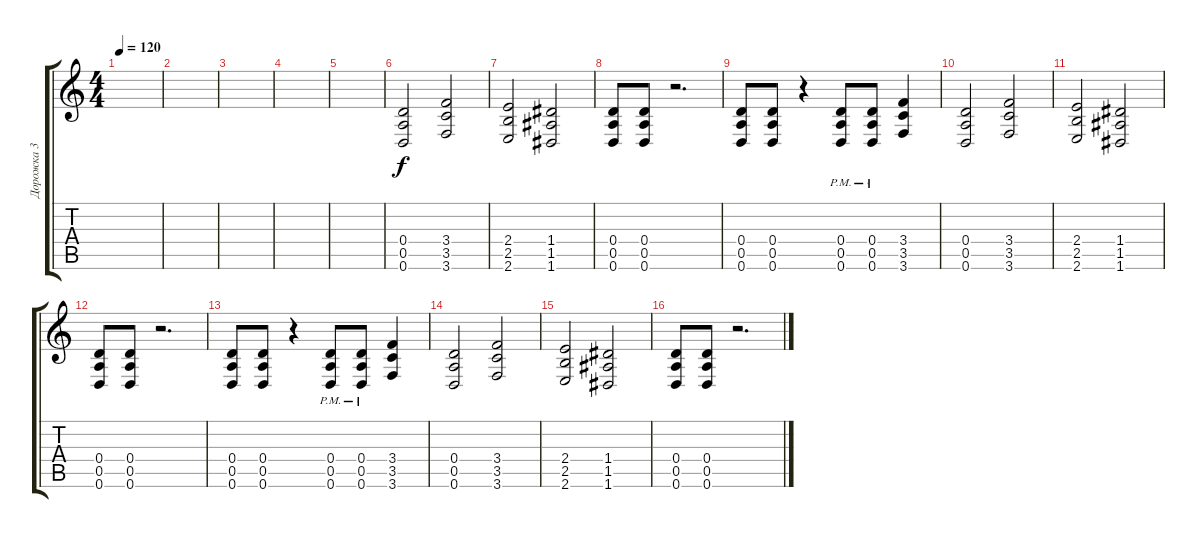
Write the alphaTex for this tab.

\track ("Дорожка 3" "Дорожка 3") {instrument distortionguitar}
\staff {score tabs}
\tuning (E4 B3 G3 D3 A2 D2) {hide}
\ts (4 4)
\tempo 120
\clef g2
\ks c
|
|
|
|
|
(0.4 0.5 0.6).2 (3.4 3.5 3.6).2 |
(2.4 2.5 2.6).2 (1.4 1.5 1.6).2 |
(0.4 0.5 0.6).8 (0.4 0.5 0.6).8 r.2{d} |
(0.4 0.5 0.6).8 (0.4 0.5 0.6).8 r.4 (0.4{pm} 0.5{pm} 0.6{pm}).8 (0.4{pm} 0.5{pm} 0.6{pm}).8 (3.4 3.5 3.6).4 |
(0.4 0.5 0.6).2 (3.4 3.5 3.6).2 |
(2.4 2.5 2.6).2 (1.4 1.5 1.6).2 |
(0.4 0.5 0.6).8 (0.4 0.5 0.6).8 r.2{d} |
(0.4 0.5 0.6).8 (0.4 0.5 0.6).8 r.4 (0.4{pm} 0.5{pm} 0.6{pm}).8 (0.4{pm} 0.5{pm} 0.6{pm}).8 (3.4 3.5 3.6).4 |
(0.4 0.5 0.6).2 (3.4 3.5 3.6).2 |
(2.4 2.5 2.6).2 (1.4 1.5 1.6).2 |
(0.4 0.5 0.6).8 (0.4 0.5 0.6).8 r.2{d}
